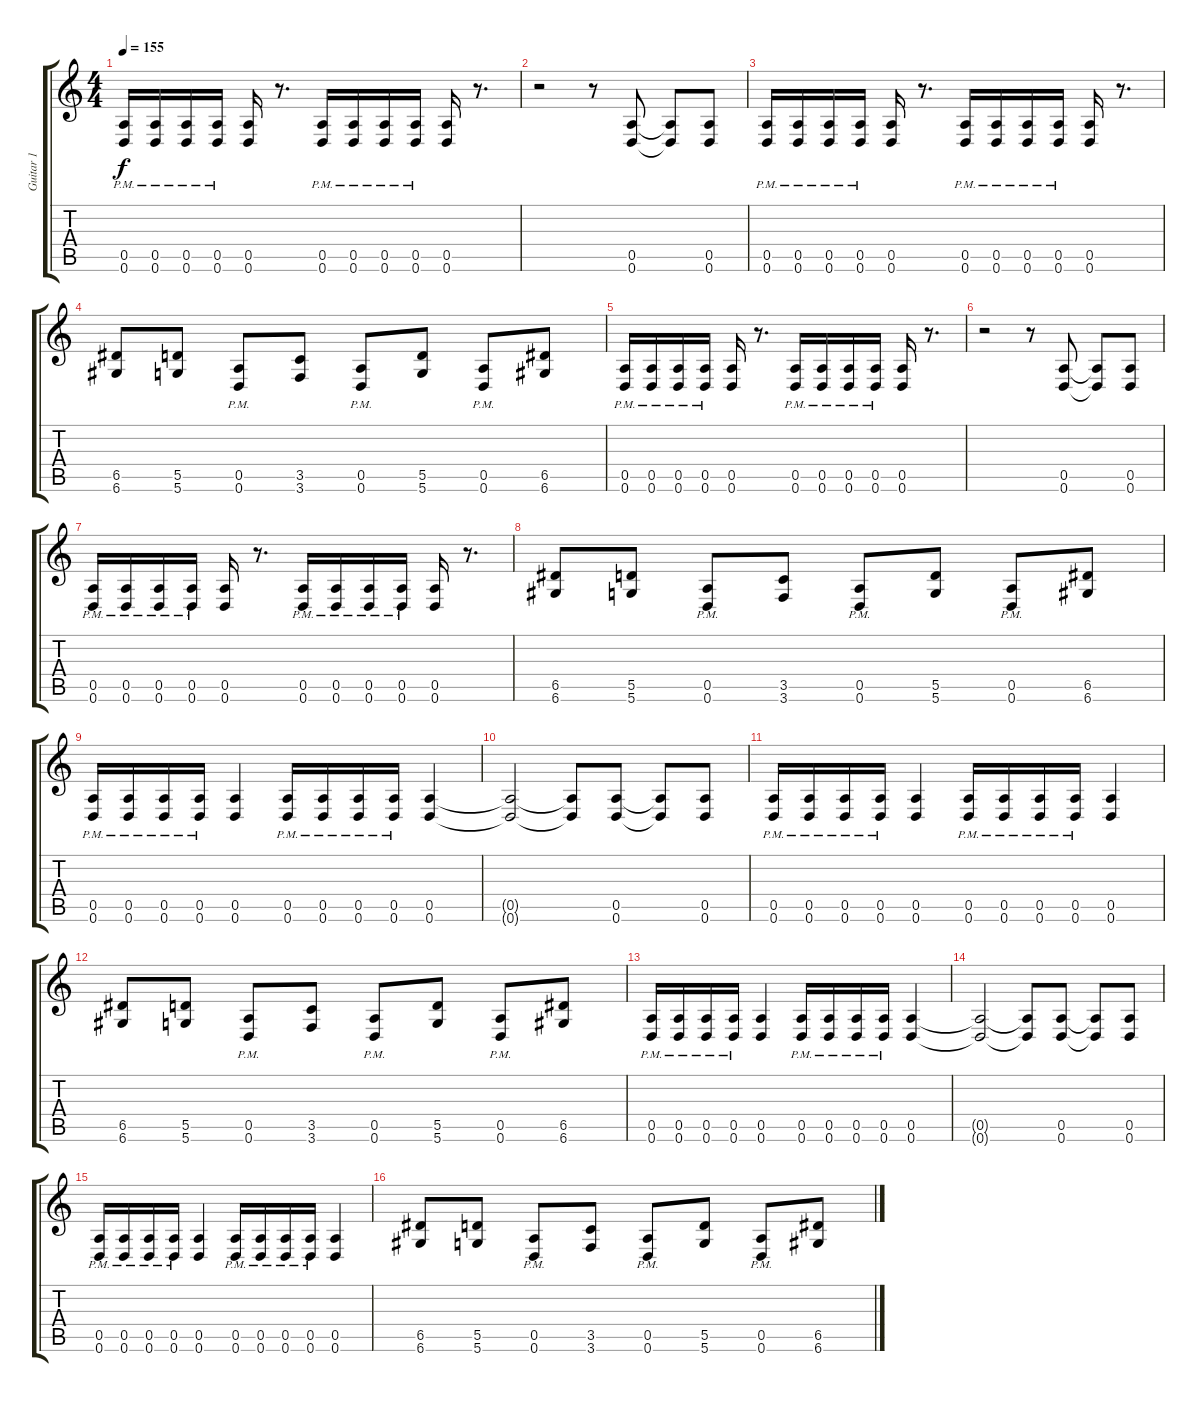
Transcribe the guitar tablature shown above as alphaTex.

\track ("Guitar 1" "Guitar 1") {instrument distortionguitar}
\staff {score tabs}
\tuning (E4 B3 G3 D3 A2 D2) {hide}
\ts (4 4)
\tempo 155
\clef g2
\ks c
(0.5{pm} 0.6{pm}).16{dy f} (0.5{pm} 0.6{pm}).16 (0.5{pm} 0.6{pm}).16 (0.5{pm} 0.6{pm}).16 (0.5 0.6).16 r.8{d} (0.5{pm} 0.6{pm}).16 (0.5{pm} 0.6{pm}).16 (0.5{pm} 0.6{pm}).16 (0.5{pm} 0.6{pm}).16 (0.5 0.6).16 r.8{d} |
r.2 r.8 (0.5 0.6).8 (0.5{t} 0.6{t}).8 (0.5 0.6).8 |
(0.5{pm} 0.6{pm}).16 (0.5{pm} 0.6{pm}).16 (0.5{pm} 0.6{pm}).16 (0.5{pm} 0.6{pm}).16 (0.5 0.6).16 r.8{d} (0.5{pm} 0.6{pm}).16 (0.5{pm} 0.6{pm}).16 (0.5{pm} 0.6{pm}).16 (0.5{pm} 0.6{pm}).16 (0.5 0.6).16 r.8{d} |
(6.5 6.6).8 (5.5 5.6).8 (0.5{pm} 0.6{pm}).8 (3.5 3.6).8 (0.5{pm} 0.6{pm}).8 (5.5 5.6).8 (0.5{pm} 0.6{pm}).8 (6.5 6.6).8 |
(0.5{pm} 0.6{pm}).16 (0.5{pm} 0.6{pm}).16 (0.5{pm} 0.6{pm}).16 (0.5{pm} 0.6{pm}).16 (0.5 0.6).16 r.8{d} (0.5{pm} 0.6{pm}).16 (0.5{pm} 0.6{pm}).16 (0.5{pm} 0.6{pm}).16 (0.5{pm} 0.6{pm}).16 (0.5 0.6).16 r.8{d} |
r.2 r.8 (0.5 0.6).8 (0.5{t} 0.6{t}).8 (0.5 0.6).8 |
(0.5{pm} 0.6{pm}).16 (0.5{pm} 0.6{pm}).16 (0.5{pm} 0.6{pm}).16 (0.5{pm} 0.6{pm}).16 (0.5 0.6).16 r.8{d} (0.5{pm} 0.6{pm}).16 (0.5{pm} 0.6{pm}).16 (0.5{pm} 0.6{pm}).16 (0.5{pm} 0.6{pm}).16 (0.5 0.6).16 r.8{d} |
(6.5 6.6).8 (5.5 5.6).8 (0.5{pm} 0.6{pm}).8 (3.5 3.6).8 (0.5{pm} 0.6{pm}).8 (5.5 5.6).8 (0.5{pm} 0.6{pm}).8 (6.5 6.6).8 |
(0.5{pm} 0.6{pm}).16 (0.5{pm} 0.6{pm}).16 (0.5{pm} 0.6{pm}).16 (0.5{pm} 0.6{pm}).16 (0.5 0.6).4 (0.5{pm} 0.6{pm}).16 (0.5{pm} 0.6{pm}).16 (0.5{pm} 0.6{pm}).16 (0.5{pm} 0.6{pm}).16 (0.5 0.6).4 |
(0.5{t} 0.6{t}).2 (0.5{t} 0.6{t}).8 (0.5 0.6).8 (0.5{t} 0.6{t}).8 (0.5 0.6).8 |
(0.5{pm} 0.6{pm}).16 (0.5{pm} 0.6{pm}).16 (0.5{pm} 0.6{pm}).16 (0.5{pm} 0.6{pm}).16 (0.5 0.6).4 (0.5{pm} 0.6{pm}).16 (0.5{pm} 0.6{pm}).16 (0.5{pm} 0.6{pm}).16 (0.5{pm} 0.6{pm}).16 (0.5 0.6).4 |
(6.5 6.6).8 (5.5 5.6).8 (0.5{pm} 0.6{pm}).8 (3.5 3.6).8 (0.5{pm} 0.6{pm}).8 (5.5 5.6).8 (0.5{pm} 0.6{pm}).8 (6.5 6.6).8 |
(0.5{pm} 0.6{pm}).16 (0.5{pm} 0.6{pm}).16 (0.5{pm} 0.6{pm}).16 (0.5{pm} 0.6{pm}).16 (0.5 0.6).4 (0.5{pm} 0.6{pm}).16 (0.5{pm} 0.6{pm}).16 (0.5{pm} 0.6{pm}).16 (0.5{pm} 0.6{pm}).16 (0.5 0.6).4 |
(0.5{t} 0.6{t}).2 (0.5{t} 0.6{t}).8 (0.5 0.6).8 (0.5{t} 0.6{t}).8 (0.5 0.6).8 |
(0.5{pm} 0.6{pm}).16 (0.5{pm} 0.6{pm}).16 (0.5{pm} 0.6{pm}).16 (0.5{pm} 0.6{pm}).16 (0.5 0.6).4 (0.5{pm} 0.6{pm}).16 (0.5{pm} 0.6{pm}).16 (0.5{pm} 0.6{pm}).16 (0.5{pm} 0.6{pm}).16 (0.5 0.6).4 |
(6.5 6.6).8 (5.5 5.6).8 (0.5{pm} 0.6{pm}).8 (3.5 3.6).8 (0.5{pm} 0.6{pm}).8 (5.5 5.6).8 (0.5{pm} 0.6{pm}).8 (6.5 6.6).8
